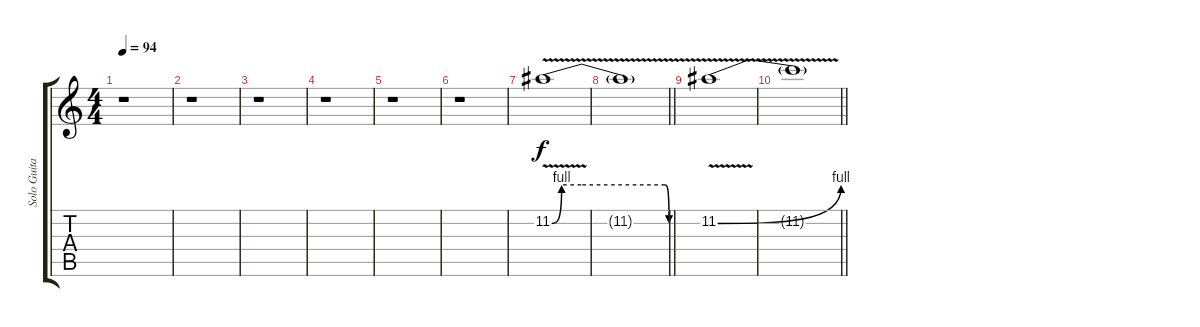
\track ("Solo Guitar" "Solo Guita") {instrument distortionguitar}
\staff {score tabs}
\tuning (E4 B3 G3 D3 A2 E2) {hide}
\ts (4 4)
\tempo 94
\clef g2
\ks c
r.1{dy f} |
r.1 |
r.1 |
r.1 |
r.1 |
r.1 |
11.2{be (custom 0 0 5 4 15 4 58 4 60 0) v}.1 |
\barLineRight lightlight
11.2{t}.1 |
11.2{be (bend 0 0 60 4) v}.1 |
\barLineRight lightlight
11.2{t}.1
